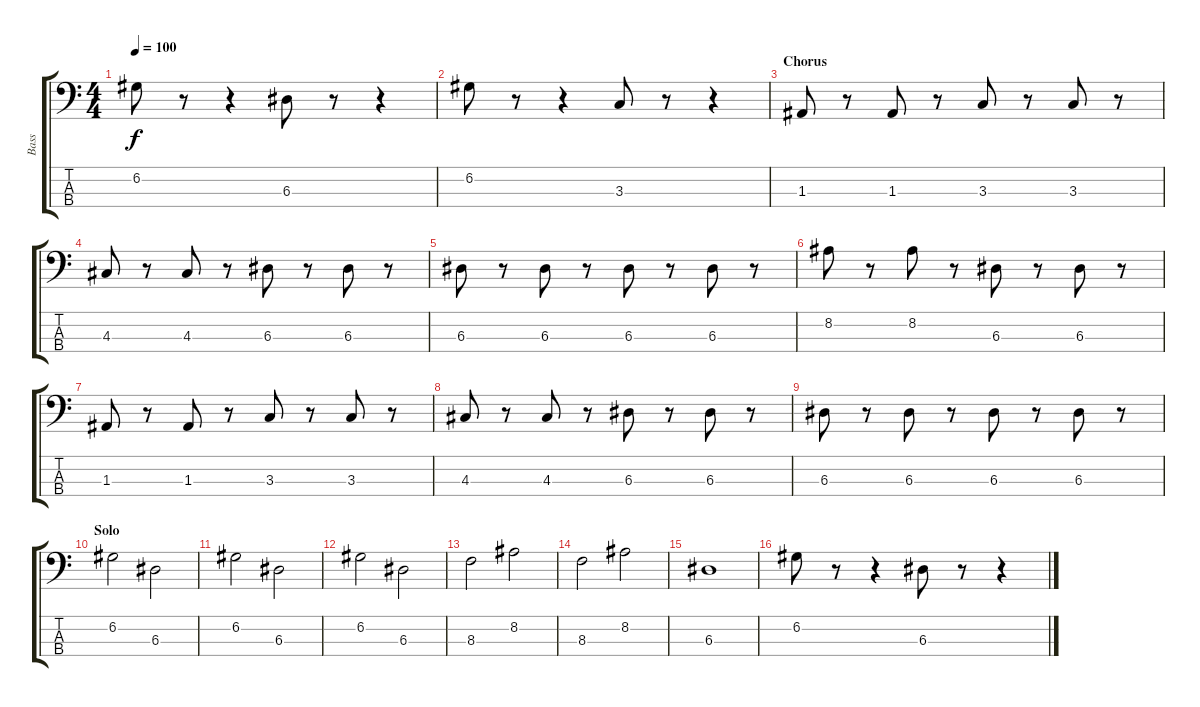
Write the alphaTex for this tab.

\track ("Bass" "Bass") {instrument electricbassfinger}
\staff {score tabs}
\tuning (G2 D2 A1 E1) {hide}
\ts (4 4)
\tempo 100
\clef f4
\ks c
6.2.8{dy f} r.8 r.4 6.3.8 r.8 r.4 |
6.2.8 r.8 r.4 3.3.8 r.8 r.4 |
\section ("" "Chorus")
1.3.8 r.8 1.3.8 r.8 3.3.8 r.8 3.3.8 r.8 |
4.3.8 r.8 4.3.8 r.8 6.3.8 r.8 6.3.8 r.8 |
6.3.8 r.8 6.3.8 r.8 6.3.8 r.8 6.3.8 r.8 |
8.2.8 r.8 8.2.8 r.8 6.3.8 r.8 6.3.8 r.8 |
1.3.8 r.8 1.3.8 r.8 3.3.8 r.8 3.3.8 r.8 |
4.3.8 r.8 4.3.8 r.8 6.3.8 r.8 6.3.8 r.8 |
6.3.8 r.8 6.3.8 r.8 6.3.8 r.8 6.3.8 r.8 |
\section ("" "Solo")
6.2.2 6.3.2 |
6.2.2 6.3.2 |
6.2.2 6.3.2 |
8.3.2 8.2.2 |
8.3.2 8.2.2 |
6.3.1 |
6.2.8 r.8 r.4 6.3.8 r.8 r.4
